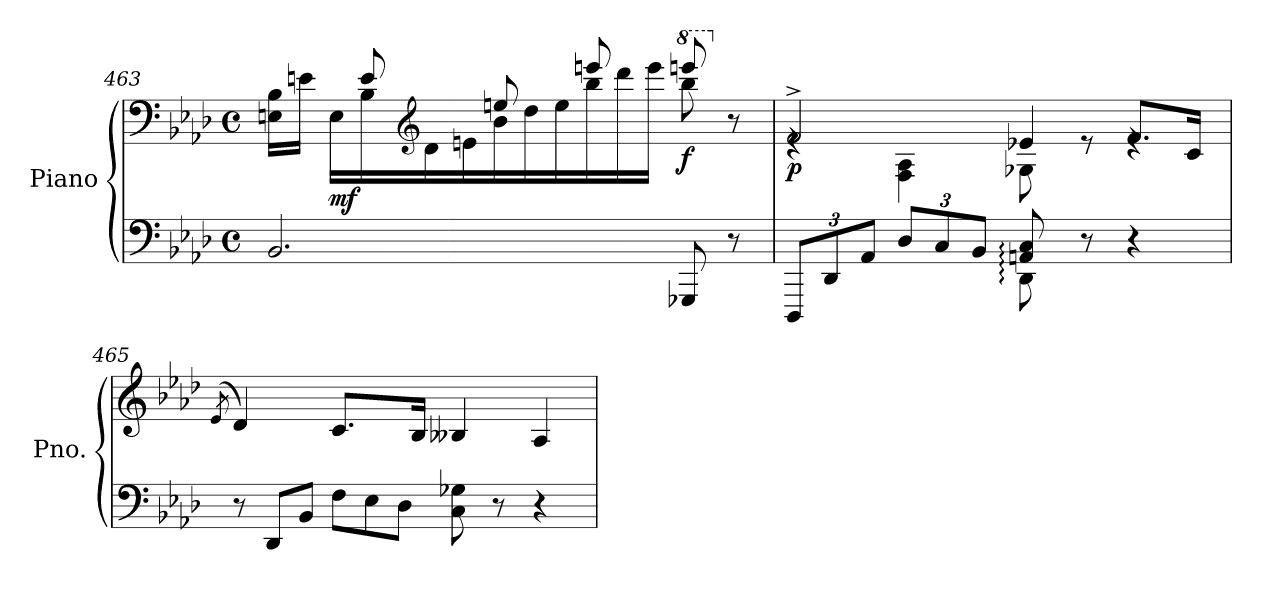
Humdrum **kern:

**kern	**kern	**dynam
*part1	*part1	*part1
*staff2	*staff1	*staff1/2
*I"Piano	*	*
*I'Pno.	*	*
*clefF4	*clefF4	*
*k[b-e-a-d-]	*k[b-e-a-d-]	*
*M4/4	*M4/4	*
*met(c)	*met(c)	*
=463	=463	=463
*	*^	*
2.BB-/	8.rFyy	16En\ 16B-\LL	.
.	.	16en\JJ	.
!	!	!	!LO:DY:b
.	.	16E\LL	mf
.	8e/	16B-\	.
*	*clefG2	*	*
.	.	16d-\	.
.	16ryy	16en\	.
.	8een/	16b-\	.
.	.	16dd-\	.
.	16ryy	16ee\	.
.	8eeen/	16bb-\	.
.	.	16ddd-\	.
.	16ryy	16eee\JJ	.
*	*8va	*	*
!	!	!	!LO:DY:b
8GGG-X/	8eeeen/	8bbb-\	f
*	*X8va	*	*
8r	8r	8rffyy	.
*	*v	*v	*
!!LO:LB:g=z
=464	=464	=464
*Xbrackettup	*	*
*^	*^	*
*	*^	*	*^	*
!	!	!	!	!	!	!LO:DY:b
12DDD-/L	2ryy	2ryy	2f^/	4re	2.ryy	p
12DD-/	.	.	.	.	.	.
12AA-/J	.	.	.	.	.	.
12D-/L	.	.	.	4F\ 4A-\	.	.
12C/	.	.	.	.	.	.
12BB-/J	.	.	.	.	.	.
8AAn/ 8C/	8DD-\	16DD-!yy: 16AA!yy: 16C!yy:	4e-X/	8G-X\	.	.
.	.	16rGGyy	.	.	.	.
8r	8rAyy	8rGGyy	.	8re	.	.
4r	4rAyy	4rGGyy	8.f/L	4re	8..ryy	.
.	.	.	16c/Jk	.	.	.
.	.	.	.	.	32e-!yy	.
*v	*v	*v	*	*	*	*
*	*v	*v	*v	*
=465	=465	=465
.	(8qe-/	.
*Xtuplet	*	*
*	*^	*
12r	4d-/)	4d-/yy	.
12DD-/L	.	.	.
12BB-/J	.	.	.
12F\L	8.c/L	4ryy	.
12E-\	.	.	.
12D-\J	.	.	.
.	16B-/Jk	.	.
8C\ 8G-X\	4B--X/	2ryy	.
8r	.	.	.
4r	4A-/	.	.
*	*v	*v	*
=	=	=
*-	*-	*-
